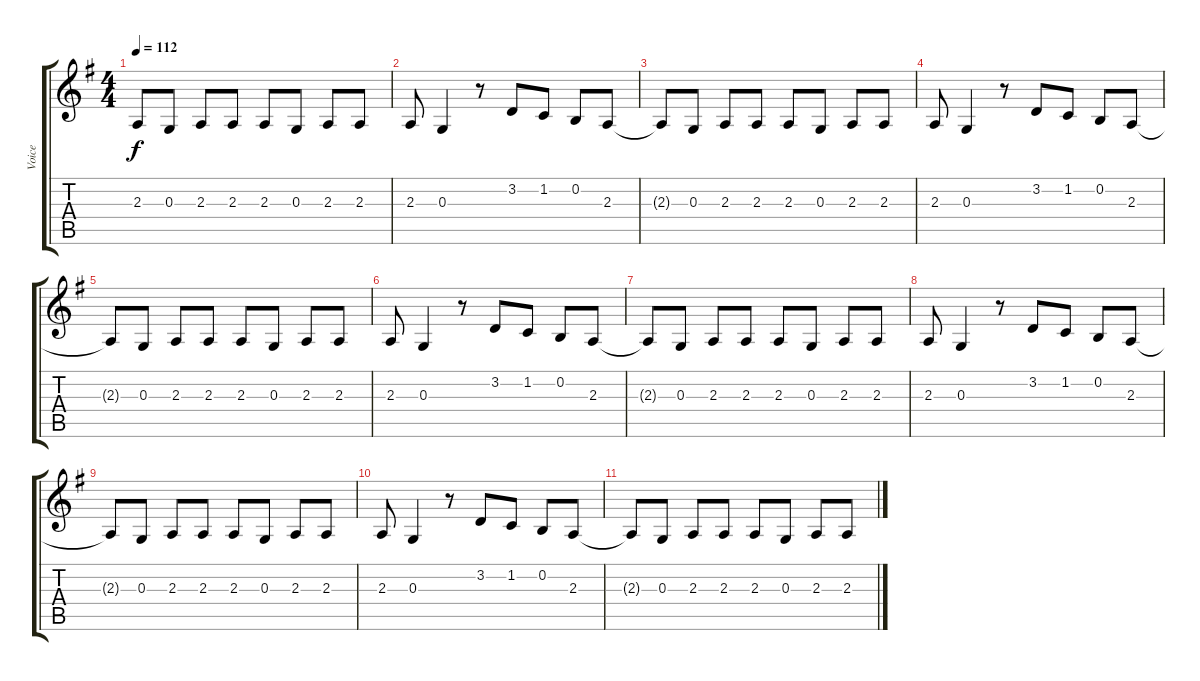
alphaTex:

\track ("Voice" "Voice") {instrument lead8bassandlead}
\staff {score tabs}
\tuning (E4 B3 G3 D3 A2 E2) {hide}
\ts (4 4)
\tempo 112
\clef g2
\ks g
2.3{t}.8{dy f} 0.3.8 2.3.8 2.3.8 2.3.8 0.3.8 2.3.8 2.3.8 |
2.3.8 0.3.4 r.8 3.2.8 1.2.8 0.2.8 2.3.8 |
2.3{t}.8 0.3.8 2.3.8 2.3.8 2.3.8 0.3.8 2.3.8 2.3.8 |
2.3.8 0.3.4 r.8 3.2.8 1.2.8 0.2.8 2.3.8 |
2.3{t}.8 0.3.8 2.3.8 2.3.8 2.3.8 0.3.8 2.3.8 2.3.8 |
2.3.8{volume 6} 0.3.4 r.8 3.2.8 1.2.8 0.2.8 2.3.8 |
2.3{t}.8 0.3.8 2.3.8 2.3.8 2.3.8 0.3.8 2.3.8 2.3.8 |
2.3.8 0.3.4 r.8 3.2.8 1.2.8 0.2.8 2.3.8 |
2.3{t}.8 0.3.8 2.3.8 2.3.8 2.3.8 0.3.8 2.3.8 2.3.8 |
2.3.8 0.3.4 r.8 3.2.8 1.2.8 0.2.8 2.3.8 |
2.3{t}.8 0.3.8 2.3.8 2.3.8 2.3.8 0.3.8 2.3.8 2.3.8
